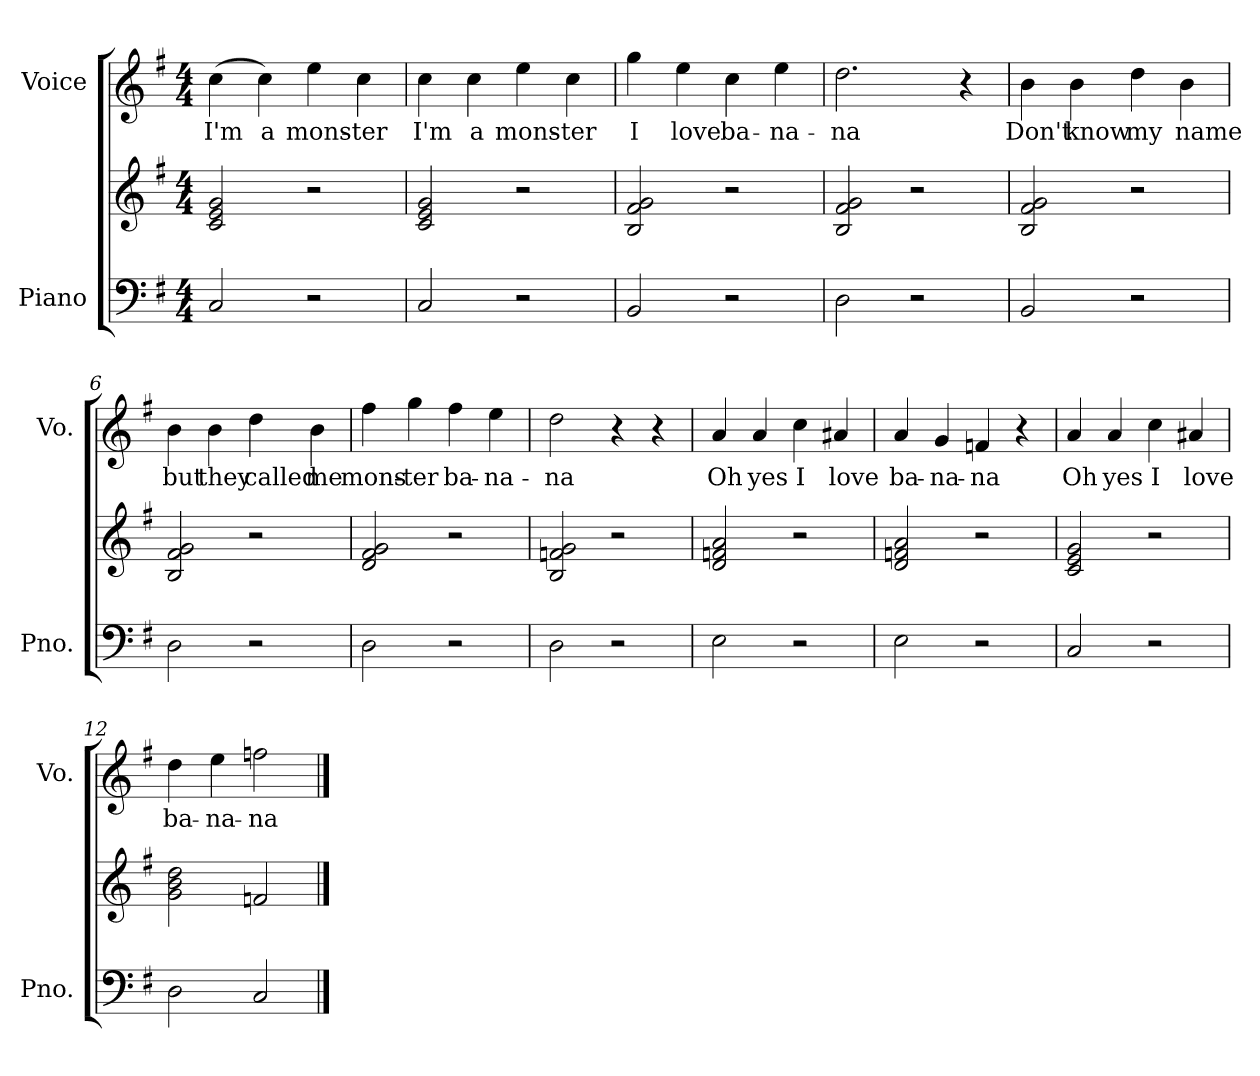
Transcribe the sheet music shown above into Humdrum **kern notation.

**kern	**kern	**kern	**text
*part2	*part2	*part1	*part1
*staff3	*staff2	*staff1	*staff1
*I"Piano	*	*I"Voice	*
*I'Pno.	*	*I'Vo.	*
*clefF4	*clefG2	*clefG2	*
*k[f#]	*k[f#]	*k[f#]	*
*G:	*G:	*G:	*
*M4/4	*M4/4	*M4/4	*
=1	=1	=1	=1
2C/	2c/ 2e/ 2g/	(4cc\	I'm
.	.	4cc\)	a
2r	2r	4ee\	mons-
.	.	4cc\	-ter
=2	=2	=2	=2
2C/	2c/ 2e/ 2g/	4cc\	-I'm
.	.	4cc\	a
2r	2r	4ee\	mons-
.	.	4cc\	-ter
=3	=3	=3	=3
2BB/	2B/ 2f#/ 2g/	4gg\	I
.	.	4ee\	love
2r	2r	4cc\	ba-
.	.	4ee\	-na-
=4	=4	=4	=4
2D\	2B/ 2f#/ 2g/	2.dd\	-na
2r	2r	.	.
.	.	4r	.
!!LO:LB:g=z
=5	=5	=5	=5
2BB/	2B/ 2f#/ 2g/	4b\	Don't
.	.	4b\	know
2r	2r	4dd\	my
.	.	4b\	name
=6	=6	=6	=6
2D\	2B/ 2f#/ 2g/	4b\	but
.	.	4b\	they
2r	2r	4dd\	called
.	.	4b\	me
=7	=7	=7	=7
2D\	2d/ 2f#/ 2g/	4ff#\	mons-
.	.	4gg\	-ter
2r	2r	4ff#\	ba-
.	.	4ee\	-na-
=8	=8	=8	=8
2D\	2B/ 2fn/ 2g/	2dd\	-na
2r	2r	4r	.
.	.	4r	.
!!LO:LB:g=z
=9	=9	=9	=9
2E\	2d/ 2fn/ 2a/	4a/	Oh
.	.	4a/	yes
2r	2r	4cc\	I
.	.	4a#X/	love
=10	=10	=10	=10
2E\	2d/ 2fn/ 2a/	4a/	ba-
.	.	4g/	-na-
2r	2r	4fn/	-na
.	.	4r	.
=11	=11	=11	=11
2C/	2c/ 2e/ 2g/	4a/	Oh
.	.	4a/	yes
2r	2r	4cc\	I
.	.	4a#X/	love
=12	=12	=12	=12
2D\	2g\ 2b\ 2dd\	4dd\	ba-
.	.	4ee\	-na-
2C/	2fn/	2ffn\	na
==	==	==	==
*-	*-	*-	*-
